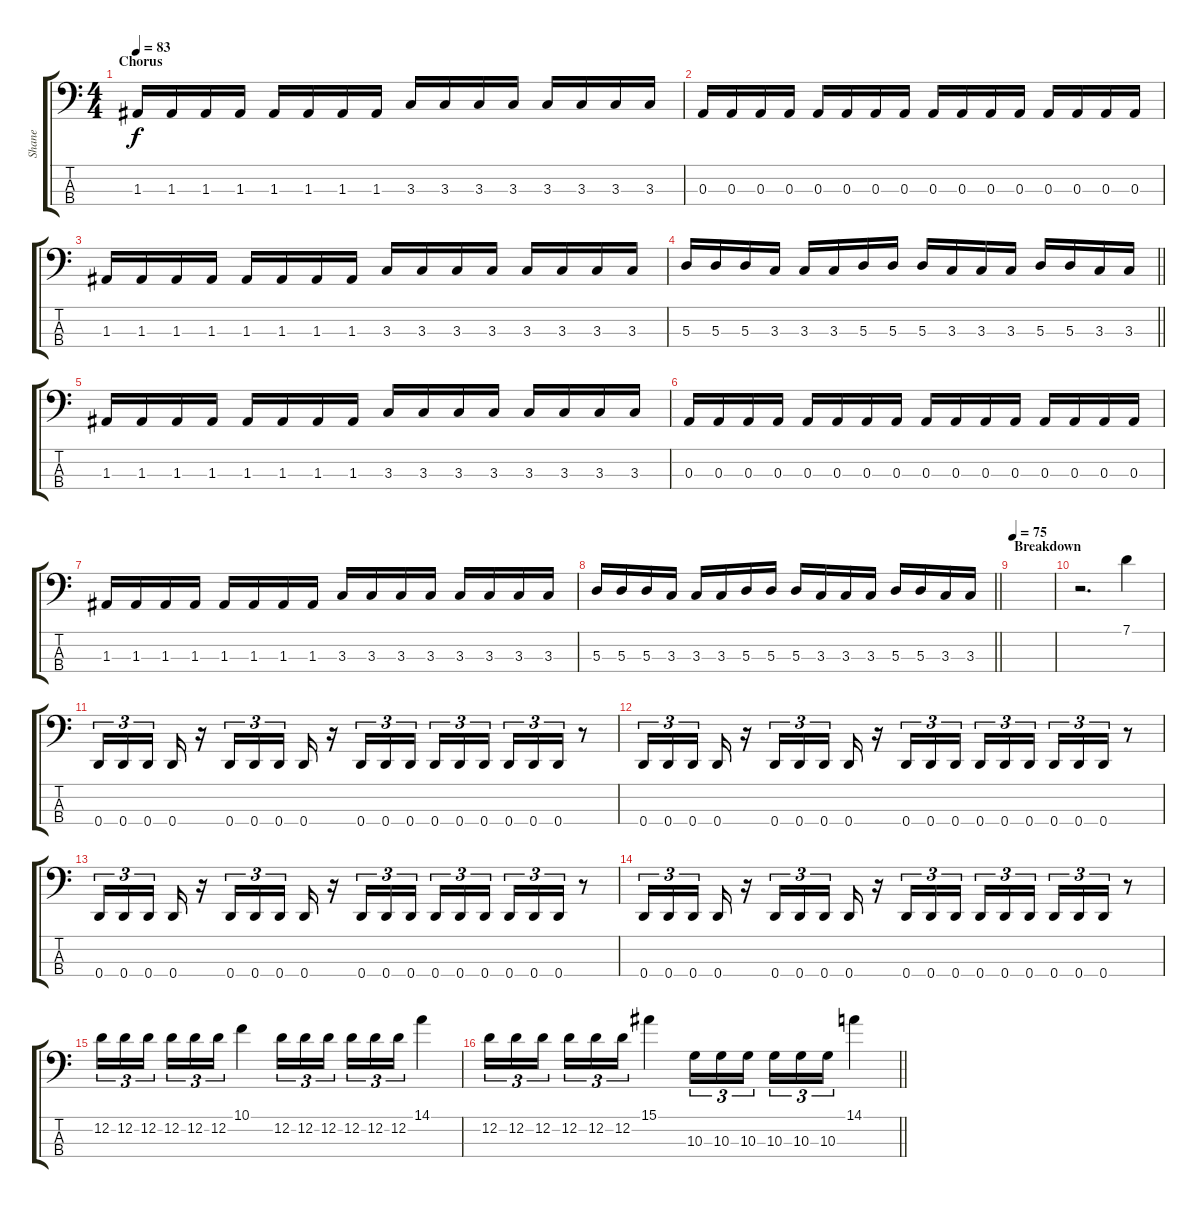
\track ("Shane" "Shane") {instrument electricbassfinger}
\staff {score tabs}
\tuning (G2 D2 A1 D1) {hide}
\ts (4 4)
\section ("" "Chorus")
\tempo 83
\clef f4
\ks c
1.3.16{dy f} 1.3.16 1.3.16 1.3.16 1.3.16 1.3.16 1.3.16 1.3.16 3.3.16 3.3.16 3.3.16 3.3.16 3.3.16 3.3.16 3.3.16 3.3.16 |
0.3.16 0.3.16 0.3.16 0.3.16 0.3.16 0.3.16 0.3.16 0.3.16 0.3.16 0.3.16 0.3.16 0.3.16 0.3.16 0.3.16 0.3.16 0.3.16 |
1.3.16 1.3.16 1.3.16 1.3.16 1.3.16 1.3.16 1.3.16 1.3.16 3.3.16 3.3.16 3.3.16 3.3.16 3.3.16 3.3.16 3.3.16 3.3.16 |
\barLineRight lightlight
5.3.16 5.3.16 5.3.16 3.3.16 3.3.16 3.3.16 5.3.16 5.3.16 5.3.16 3.3.16 3.3.16 3.3.16 5.3.16 5.3.16 3.3.16 3.3.16 |
1.3.16 1.3.16 1.3.16 1.3.16 1.3.16 1.3.16 1.3.16 1.3.16 3.3.16 3.3.16 3.3.16 3.3.16 3.3.16 3.3.16 3.3.16 3.3.16 |
0.3.16 0.3.16 0.3.16 0.3.16 0.3.16 0.3.16 0.3.16 0.3.16 0.3.16 0.3.16 0.3.16 0.3.16 0.3.16 0.3.16 0.3.16 0.3.16 |
1.3.16 1.3.16 1.3.16 1.3.16 1.3.16 1.3.16 1.3.16 1.3.16 3.3.16 3.3.16 3.3.16 3.3.16 3.3.16 3.3.16 3.3.16 3.3.16 |
\barLineRight lightlight
5.3.16 5.3.16 5.3.16 3.3.16 3.3.16 3.3.16 5.3.16 5.3.16 5.3.16 3.3.16 3.3.16 3.3.16 5.3.16 5.3.16 3.3.16 3.3.16 |
\section ("" "Breakdown")
\tempo 75
|
r.2{d} 7.1.4 |
0.4.16{tu (3 2)} 0.4.16{tu (3 2)} 0.4.16{tu (3 2) beam splitsecondary} 0.4.16 r.16 0.4.16{tu (3 2)} 0.4.16{tu (3 2)} 0.4.16{tu (3 2) beam splitsecondary} 0.4.16 r.16 0.4.16{tu (3 2)} 0.4.16{tu (3 2)} 0.4.16{tu (3 2) beam splitsecondary} 0.4.16{tu (3 2)} 0.4.16{tu (3 2)} 0.4.16{tu (3 2)} 0.4.16{tu (3 2)} 0.4.16{tu (3 2)} 0.4.16{tu (3 2)} r.8 |
0.4.16{tu (3 2)} 0.4.16{tu (3 2)} 0.4.16{tu (3 2) beam splitsecondary} 0.4.16 r.16 0.4.16{tu (3 2)} 0.4.16{tu (3 2)} 0.4.16{tu (3 2) beam splitsecondary} 0.4.16 r.16 0.4.16{tu (3 2)} 0.4.16{tu (3 2)} 0.4.16{tu (3 2) beam splitsecondary} 0.4.16{tu (3 2)} 0.4.16{tu (3 2)} 0.4.16{tu (3 2)} 0.4.16{tu (3 2)} 0.4.16{tu (3 2)} 0.4.16{tu (3 2)} r.8 |
0.4.16{tu (3 2)} 0.4.16{tu (3 2)} 0.4.16{tu (3 2) beam splitsecondary} 0.4.16 r.16 0.4.16{tu (3 2)} 0.4.16{tu (3 2)} 0.4.16{tu (3 2) beam splitsecondary} 0.4.16 r.16 0.4.16{tu (3 2)} 0.4.16{tu (3 2)} 0.4.16{tu (3 2) beam splitsecondary} 0.4.16{tu (3 2)} 0.4.16{tu (3 2)} 0.4.16{tu (3 2)} 0.4.16{tu (3 2)} 0.4.16{tu (3 2)} 0.4.16{tu (3 2)} r.8 |
0.4.16{tu (3 2)} 0.4.16{tu (3 2)} 0.4.16{tu (3 2) beam splitsecondary} 0.4.16 r.16 0.4.16{tu (3 2)} 0.4.16{tu (3 2)} 0.4.16{tu (3 2) beam splitsecondary} 0.4.16 r.16 0.4.16{tu (3 2)} 0.4.16{tu (3 2)} 0.4.16{tu (3 2) beam splitsecondary} 0.4.16{tu (3 2)} 0.4.16{tu (3 2)} 0.4.16{tu (3 2)} 0.4.16{tu (3 2)} 0.4.16{tu (3 2)} 0.4.16{tu (3 2)} r.8 |
12.2.16{tu (3 2)} 12.2.16{tu (3 2)} 12.2.16{tu (3 2) beam splitsecondary} 12.2.16{tu (3 2)} 12.2.16{tu (3 2)} 12.2.16{tu (3 2)} 10.1.4 12.2.16{tu (3 2)} 12.2.16{tu (3 2)} 12.2.16{tu (3 2) beam splitsecondary} 12.2.16{tu (3 2)} 12.2.16{tu (3 2)} 12.2.16{tu (3 2)} 14.1.4 |
\barLineRight lightlight
12.2.16{tu (3 2)} 12.2.16{tu (3 2)} 12.2.16{tu (3 2) beam splitsecondary} 12.2.16{tu (3 2)} 12.2.16{tu (3 2)} 12.2.16{tu (3 2)} 15.1.4 10.3.16{tu (3 2)} 10.3.16{tu (3 2)} 10.3.16{tu (3 2) beam splitsecondary} 10.3.16{tu (3 2)} 10.3.16{tu (3 2)} 10.3.16{tu (3 2)} 14.1.4
